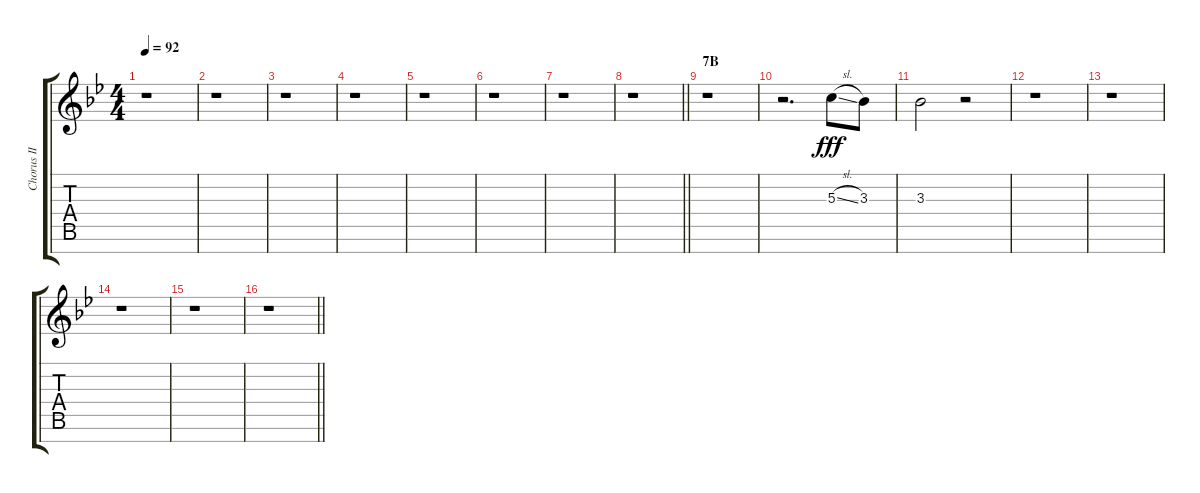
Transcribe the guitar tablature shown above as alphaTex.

\track ("Chorus II" "Chorus II") {instrument voiceoohs}
\staff {score tabs}
\tuning (E5 B4 G4 D4 A3 E3 B2) {hide}
\ts (4 4)
\tempo 92
\clef g2
\ks bb
r.1{dy fff} |
r.1 |
r.1 |
r.1 |
r.1 |
r.1 |
r.1 |
\barLineRight lightlight
r.1 |
\section ("" "7B")
r.1 |
r.2{d} 5.3{sl}.8 3.3.8 |
3.3.2 r.2 |
r.1 |
r.1 |
r.1 |
r.1 |
\barLineRight lightlight
r.1
